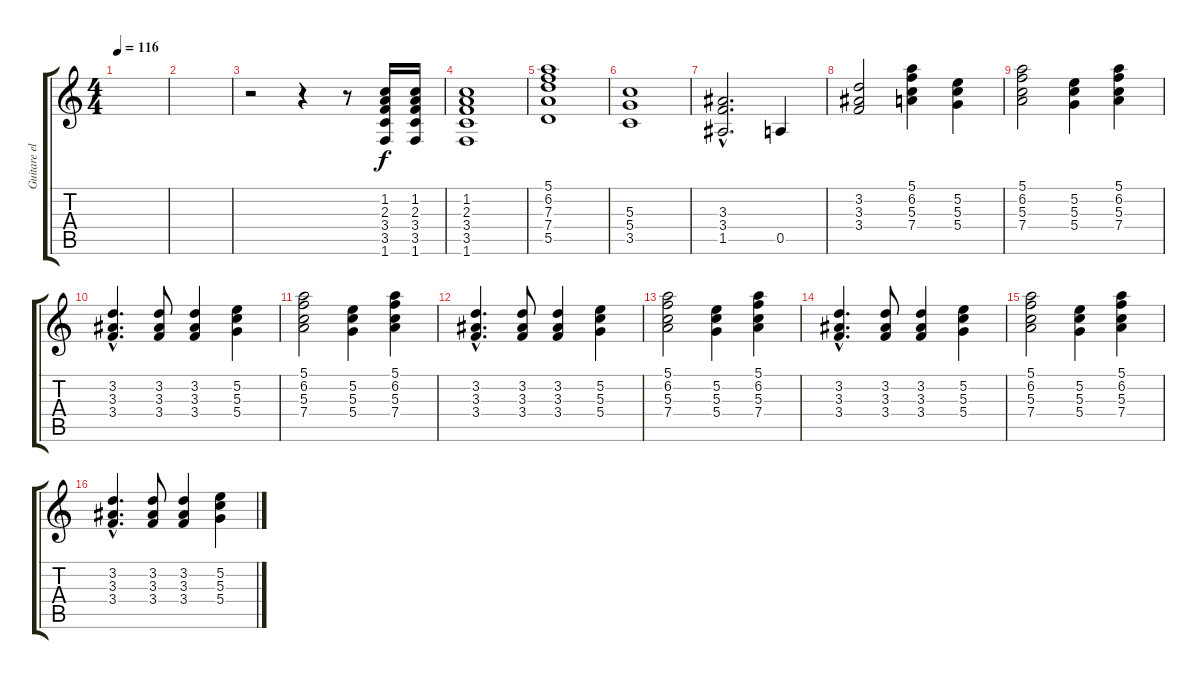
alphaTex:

\track ("Guitare elec" "Guitare el") {instrument electricguitarclean}
\staff {score tabs}
\tuning (E4 B3 G3 D3 A2 E2) {hide}
\ts (4 4)
\tempo 116
\clef g2
\ks c
|
|
r.2 r.4 r.8 (1.2 2.3 3.4 3.5 1.6).16 (1.2 2.3 3.4 3.5 1.6).16 |
(1.2 2.3 3.4 3.5 1.6).1 |
(5.1 6.2 7.3 7.4 5.5).1 |
(5.3 5.4 3.5).1 |
(3.3{hac} 3.4{hac} 1.5{hac}).2{d} 0.5.4 |
(3.2 3.3 3.4).2 (5.1 6.2 5.3 7.4).4 (5.2 5.3 5.4).4 |
(5.1 6.2 5.3 7.4).2 (5.2 5.3 5.4).4 (5.1 6.2 5.3 7.4).4 |
(3.2{hac} 3.3{hac} 3.4{hac}).4{d} (3.2 3.3 3.4).8 (3.2 3.3 3.4).4 (5.2 5.3 5.4).4 |
(5.1 6.2 5.3 7.4).2 (5.2 5.3 5.4).4 (5.1 6.2 5.3 7.4).4 |
(3.2{hac} 3.3{hac} 3.4{hac}).4{d} (3.2 3.3 3.4).8 (3.2 3.3 3.4).4 (5.2 5.3 5.4).4 |
(5.1 6.2 5.3 7.4).2 (5.2 5.3 5.4).4 (5.1 6.2 5.3 7.4).4 |
(3.2{hac} 3.3{hac} 3.4{hac}).4{d} (3.2 3.3 3.4).8 (3.2 3.3 3.4).4 (5.2 5.3 5.4).4 |
(5.1 6.2 5.3 7.4).2 (5.2 5.3 5.4).4 (5.1 6.2 5.3 7.4).4 |
(3.2{hac} 3.3{hac} 3.4{hac}).4{d} (3.2 3.3 3.4).8 (3.2 3.3 3.4).4 (5.2 5.3 5.4).4
